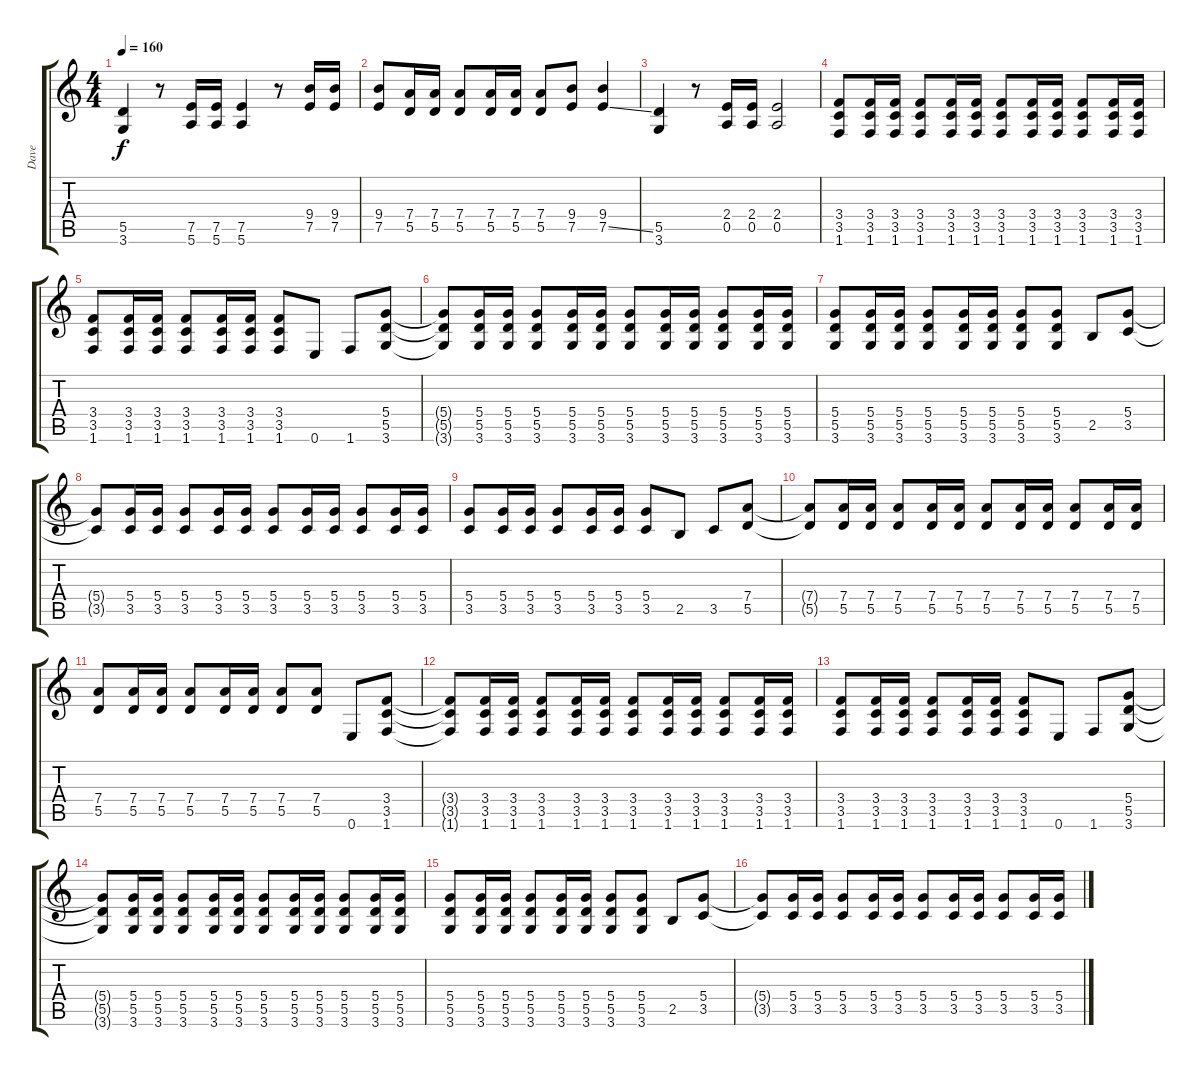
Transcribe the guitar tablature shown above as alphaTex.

\track ("Dave" "Dave") {instrument distortionguitar}
\staff {score tabs}
\tuning (E4 B3 G3 D3 A2 E2) {hide}
\ts (4 4)
\tempo 160
\clef g2
\ks c
(5.5 3.6).4{dy f} r.8 (7.5 5.6).16 (7.5 5.6).16 (7.5 5.6).4 r.8 (9.4 7.5).16 (9.4 7.5).16 |
(9.4 7.5).8 (7.4 5.5).16 (7.4 5.5).16 (7.4 5.5).8 (7.4 5.5).16 (7.4 5.5).16 (7.4 5.5).8 (9.4 7.5).8 (9.4 7.5{ss}).4 |
(5.5 3.6).4 r.8 (2.4 0.5).16 (2.4 0.5).16 (2.4 0.5).2 |
(3.4 3.5 1.6).8 (3.4 3.5 1.6).16 (3.4 3.5 1.6).16 (3.4 3.5 1.6).8 (3.4 3.5 1.6).16 (3.4 3.5 1.6).16 (3.4 3.5 1.6).8 (3.4 3.5 1.6).16 (3.4 3.5 1.6).16 (3.4 3.5 1.6).8 (3.4 3.5 1.6).16 (3.4 3.5 1.6).16 |
(3.4 3.5 1.6).8 (3.4 3.5 1.6).16 (3.4 3.5 1.6).16 (3.4 3.5 1.6).8 (3.4 3.5 1.6).16 (3.4 3.5 1.6).16 (3.4 3.5 1.6).8 0.6.8 1.6.8 (5.4 5.5 3.6).8 |
(5.4{t} 5.5{t} 3.6{t}).8 (5.4 5.5 3.6).16 (5.4 5.5 3.6).16 (5.4 5.5 3.6).8 (5.4 5.5 3.6).16 (5.4 5.5 3.6).16 (5.4 5.5 3.6).8 (5.4 5.5 3.6).16 (5.4 5.5 3.6).16 (5.4 5.5 3.6).8 (5.4 5.5 3.6).16 (5.4 5.5 3.6).16 |
(5.4 5.5 3.6).8 (5.4 5.5 3.6).16 (5.4 5.5 3.6).16 (5.4 5.5 3.6).8 (5.4 5.5 3.6).16 (5.4 5.5 3.6).16 (5.4 5.5 3.6).8 (5.4 5.5 3.6).8 2.5.8 (5.4 3.5).8 |
(5.4{t} 3.5{t}).8 (5.4 3.5).16 (5.4 3.5).16 (5.4 3.5).8 (5.4 3.5).16 (5.4 3.5).16 (5.4 3.5).8 (5.4 3.5).16 (5.4 3.5).16 (5.4 3.5).8 (5.4 3.5).16 (5.4 3.5).16 |
(5.4 3.5).8 (5.4 3.5).16 (5.4 3.5).16 (5.4 3.5).8 (5.4 3.5).16 (5.4 3.5).16 (5.4 3.5).8 2.5.8 3.5.8 (7.4 5.5).8 |
(7.4{t} 5.5{t}).8 (7.4 5.5).16 (7.4 5.5).16 (7.4 5.5).8 (7.4 5.5).16 (7.4 5.5).16 (7.4 5.5).8 (7.4 5.5).16 (7.4 5.5).16 (7.4 5.5).8 (7.4 5.5).16 (7.4 5.5).16 |
(7.4 5.5).8 (7.4 5.5).16 (7.4 5.5).16 (7.4 5.5).8 (7.4 5.5).16 (7.4 5.5).16 (7.4 5.5).8 (7.4 5.5).8 0.6.8 (3.4 3.5 1.6).8 |
(3.4{t} 3.5{t} 1.6{t}).8 (3.4 3.5 1.6).16 (3.4 3.5 1.6).16 (3.4 3.5 1.6).8 (3.4 3.5 1.6).16 (3.4 3.5 1.6).16 (3.4 3.5 1.6).8 (3.4 3.5 1.6).16 (3.4 3.5 1.6).16 (3.4 3.5 1.6).8 (3.4 3.5 1.6).16 (3.4 3.5 1.6).16 |
(3.4 3.5 1.6).8 (3.4 3.5 1.6).16 (3.4 3.5 1.6).16 (3.4 3.5 1.6).8 (3.4 3.5 1.6).16 (3.4 3.5 1.6).16 (3.4 3.5 1.6).8 0.6.8 1.6.8 (5.4 5.5 3.6).8 |
(5.4{t} 5.5{t} 3.6{t}).8 (5.4 5.5 3.6).16 (5.4 5.5 3.6).16 (5.4 5.5 3.6).8 (5.4 5.5 3.6).16 (5.4 5.5 3.6).16 (5.4 5.5 3.6).8 (5.4 5.5 3.6).16 (5.4 5.5 3.6).16 (5.4 5.5 3.6).8 (5.4 5.5 3.6).16 (5.4 5.5 3.6).16 |
(5.4 5.5 3.6).8 (5.4 5.5 3.6).16 (5.4 5.5 3.6).16 (5.4 5.5 3.6).8 (5.4 5.5 3.6).16 (5.4 5.5 3.6).16 (5.4 5.5 3.6).8 (5.4 5.5 3.6).8 2.5.8 (5.4 3.5).8 |
(5.4{t} 3.5{t}).8 (5.4 3.5).16 (5.4 3.5).16 (5.4 3.5).8 (5.4 3.5).16 (5.4 3.5).16 (5.4 3.5).8 (5.4 3.5).16 (5.4 3.5).16 (5.4 3.5).8 (5.4 3.5).16 (5.4 3.5).16
